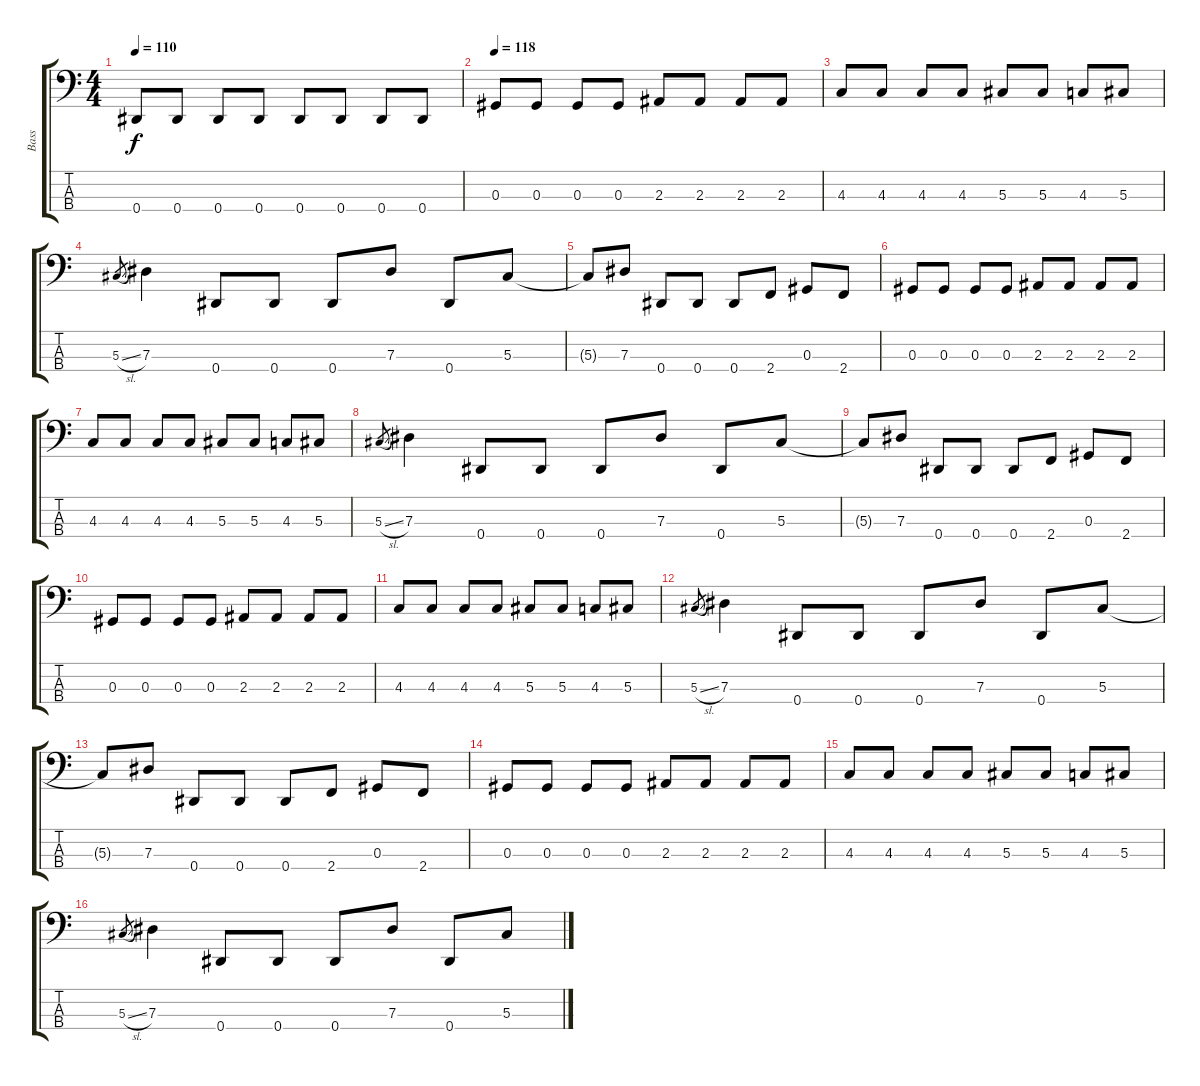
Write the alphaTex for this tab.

\track ("Bass" "Bass") {instrument electricbasspick}
\staff {score tabs}
\tuning (Gb2 Db2 Ab1 Eb1) {hide}
\ts (4 4)
\tempo 110
\clef f4
\ks c
0.4.8{dy f} 0.4.8 0.4.8 0.4.8 0.4.8 0.4.8 0.4.8 0.4.8 |
\tempo 118
0.3.8 0.3.8 0.3.8 0.3.8 2.3.8 2.3.8 2.3.8 2.3.8 |
4.3.8 4.3.8 4.3.8 4.3.8 5.3.8 5.3.8 4.3.8 5.3.8 |
5.3{sl}.8{gr} 7.3.4 0.4.8 0.4.8 0.4.8 7.3.8 0.4.8 5.3.8 |
5.3{t}.8 7.3.8 0.4.8 0.4.8 0.4.8 2.4.8 0.3.8 2.4.8 |
0.3.8 0.3.8 0.3.8 0.3.8 2.3.8 2.3.8 2.3.8 2.3.8 |
4.3.8 4.3.8 4.3.8 4.3.8 5.3.8 5.3.8 4.3.8 5.3.8 |
5.3{sl}.8{gr} 7.3.4 0.4.8 0.4.8 0.4.8 7.3.8 0.4.8 5.3.8 |
5.3{t}.8 7.3.8 0.4.8 0.4.8 0.4.8 2.4.8 0.3.8 2.4.8 |
0.3.8 0.3.8 0.3.8 0.3.8 2.3.8 2.3.8 2.3.8 2.3.8 |
4.3.8 4.3.8 4.3.8 4.3.8 5.3.8 5.3.8 4.3.8 5.3.8 |
5.3{sl}.8{gr} 7.3.4 0.4.8 0.4.8 0.4.8 7.3.8 0.4.8 5.3.8 |
5.3{t}.8 7.3.8 0.4.8 0.4.8 0.4.8 2.4.8 0.3.8 2.4.8 |
0.3.8 0.3.8 0.3.8 0.3.8 2.3.8 2.3.8 2.3.8 2.3.8 |
4.3.8 4.3.8 4.3.8 4.3.8 5.3.8 5.3.8 4.3.8 5.3.8 |
5.3{sl}.8{gr} 7.3.4 0.4.8 0.4.8 0.4.8 7.3.8 0.4.8 5.3.8
